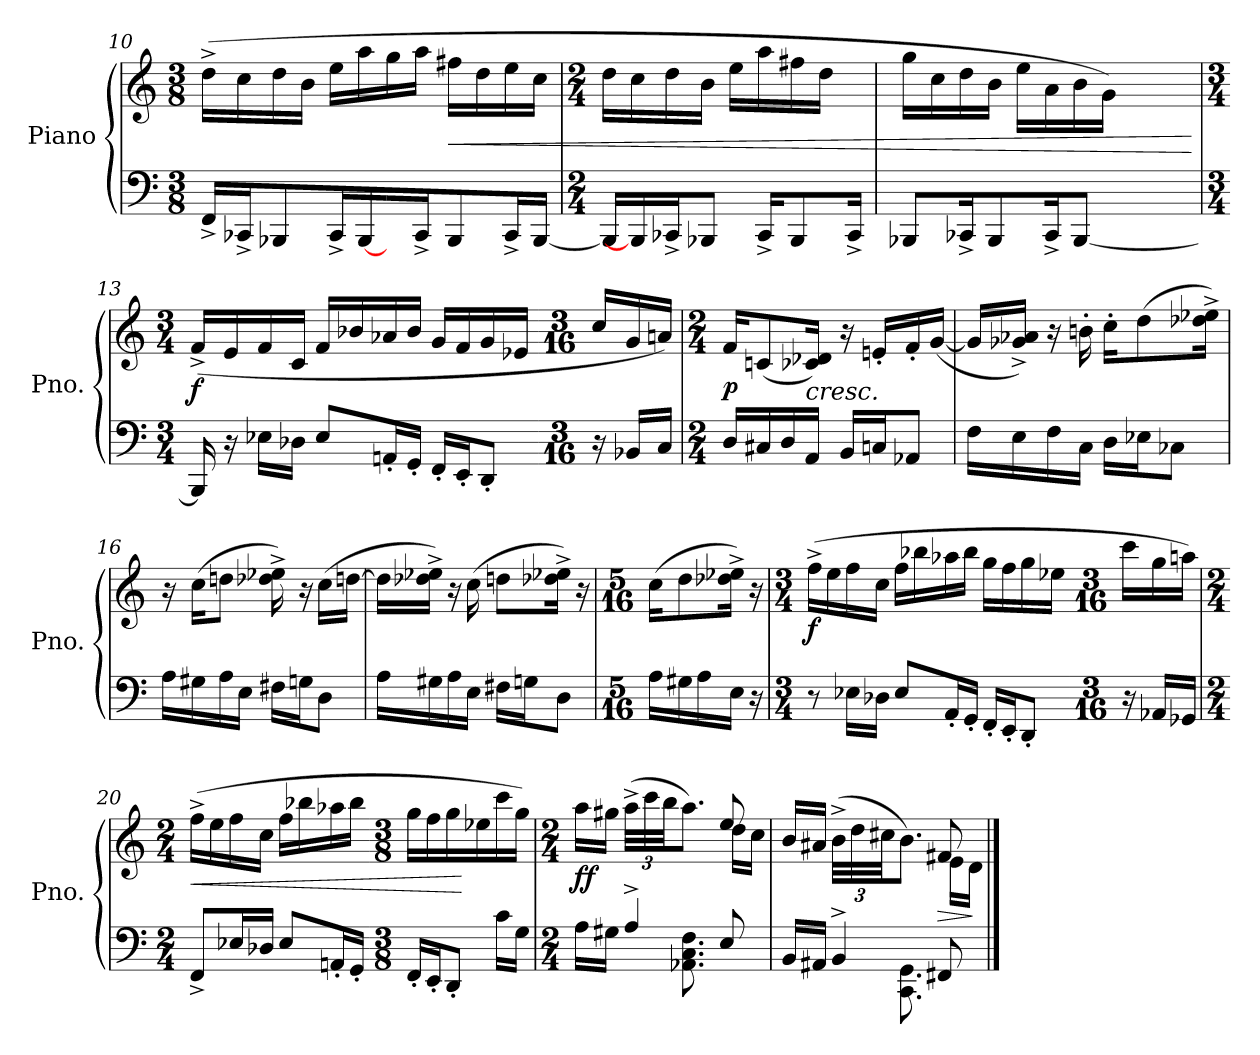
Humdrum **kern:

**kern	**kern	**dynam
*part1	*part1	*part1
*staff2	*staff1	*staff1/2
*I"Piano	*	*
*I'Pno.	*	*
!!LO:LB:g=z
*clefF4	*clefG2	*
*k[]	*k[]	*
*M3/8	*M3/8	*
=10	=10	=10
16FF^/LL	(>16dd^\LL	.
16CC-X^/J	16cc\	.
8BBB-X/	16dd\	.
.	16b\JJ	.
16CC-^/K	16ee\LL	.
[16BBB-/	16aa\	.
16ryy	16gg\	.
16CC-^/K	16aa\JJ	.
!	!	!LO:HP:b
8BBB-/	16ff#X\LL	<
.	16dd\	.
16CC-^/L	16ee\	.
[16BBB-/JJ	16cc\JJ	.
=11	=11	=11
*M2/4	*M2/4	*
16BBB-/LL]	16dd\LL	.
16BBB-/]	16cc\	.
16CC-X^/J	16dd\	.
8BBB-X/J	16b\JJ	.
.	16ee\LL	.
16CC-^/KL	16aa\	.
8BBB-/	16ff#X\	.
.	16dd\JJ	.
16CC-^/Jk	16ryy	.
=12	=12	=12
8BBB-X/L	16gg\LL	.
.	16cc\	.
16CC-X^/K	16dd\	.
8BBB-/	16b\JJ	.
.	16ee\LL	.
16CC-^/K	16a\	.
[8BBB-/J	16b\	.
.	16g\JJ)	.
.	.	[
!!LO:PB:g=z
=13	=13	=13
*M3/4	*M3/4	*
!	!	!LO:DY:b
16BBB-/]	(>16f^/LL	f
16r	16e/	.
16E-X\LL	16f/	.
16D-X\JJ	16c/JJ	.
8E-/L	16f/LL	.
.	16b-X/	.
16AAn'/L	16a-X/	.
16GG'/JJ	16b-/JJ	.
16FF'/LL	16g/LL	.
16EE'/J	16f/	.
8DD'/J	16g/	.
.	16e-X/JJ	.
=13X9-	=13X9-	=13X9-
*M3/16	*M3/16	*
16r	16cc/LL	.
16BB-X/LL	16g/	.
16C/JJ	16an/JJ)	.
=14	=14	=14
*M2/4	*M2/4	*
!	!	!LO:DY:b
16D/LL	16f/KL	p
16C#X/	(<8cni/	.
16D/	.	.
!	!LO:TX:b:i:t=cresc.	!
16AA/JJ	16c-X/ 16d-X/Jk)	.
16BB/LL	16r	.
16Cn/J	16en'/LL	.
8AA-X/J	16f'/	.
.	(<[16g/JJ	.
=15	=15	=15
16F\LL	16g/LL]	.
16E\	16g-X/^ 16a-X/^JJ)	.
16F\	16r	.
16C\JJ	16bn'\	.
16D\LL	16cc'\KL	.
16E-X\J	(>8dd\	.
8C-X\J	.	.
.	16dd-X\^ 16ee-X\^Jk)	.
!!LO:LB:g=z
=16	=16	=16
16A\LL	16r	.
16G#X\	(>16cc\KL	.
16A\	8ddn\J	.
16E\JJ	.	.
16F#X\LL	16dd-X\^ 16ee-X\^)	.
16Gn\J	16r	.
8D\J	(>16cc\LL	.
.	[16ddn\JJ	.
=17	=17	=17
16A\LL	16dd\LL]	.
16G#X\	16dd-X\^ 16ee-X\^JJ)	.
16A\	16r	.
16E\JJ	(>16cc\	.
16F#X\LL	8ddn\L	.
16Gn\J	.	.
8D\J	16dd-X\^ 16ee-X\^Jk)	.
.	16r	.
=18	=18	=18
*M5/16	*M5/16	*
16A\LL	(>16cc\KL	.
16G#X\	8dd\	.
16A\	.	.
16E\JJ	16dd-X\^ 16ee-X\^Jk)	.
16r	16r	.
!!LO:LB:g=z
=19	=19	=19
*M3/4	*M3/4	*
!	!	!LO:DY:b
8r	(>16ff^\LL	f
.	16ee\	.
16E-X\LL	16ff\	.
16D-X\JJ	16cc\JJ	.
8E-/L	16ff\LL	.
.	16bb-X\	.
16AA'/L	16aa-X\	.
16GG'/JJ	16bb-\JJ	.
16FF'/LL	16gg\LL	.
16EE'/J	16ff\	.
8DD'/J	16gg\	.
.	16ee-X\JJ	.
=19X10-	=19X10-	=19X10-
*M3/16	*M3/16	*
16r	16ccc\LL	.
16AA-X/LL	16gg\	.
16GG-X/JJ	16aan\JJ)	.
=20	=20	=20
*M2/4	*M2/4	*
!	!	!LO:HP:b
8FF^/L	(>16ff^\LL	<
.	16ee\	.
16E-X/L	16ff\	.
16D-X/JJ	16cc\JJ	.
8E-/L	16ff\LL	.
.	16bb-X\	.
16AAn'/L	16aa-X\	.
16GG'/JJ	16bb-\JJ	.
=20X11-	=20X11-	=20X11-
*M3/8	*M3/8	*
16FF'/LL	16gg\LL	.
16EE'/J	16ff\	.
8DD'/J	16gg\	.
.	16ee-X\	.
16c\LL	16ccc\	.
16G\JJ	16gg\JJ)	.
.	.	[
!!LO:LB:g=z
=21	=21	=21
*M2/4	*M2/4	*
*^	*^	*
!	!	!	!	!LO:DY:b
16A\LL	8.ryy	16aa\LL	4.ryy	ff
16G#X\JJ	.	16gg#X\JJ	.	.
*	*	*Xbrackettup	*	*
4A^/	.	(>48aa^\LLL	.	.
.	.	48ccc\	.	.
.	.	48bb\JJ	.	.
.	8.AA-X\ 8.C\ 8.F\	8.aa\J)	.	.
8E/	8ryy	8ee/	16dd\LL	.
.	.	.	16cc\JJ	.
=22	=22	=22	=22	=22
16BB/LL	8.ryy	16b/LL	4.ryy	.
16AA#X/JJ	.	16a#X/JJ	.	.
4BB^/	.	(>48b^\LLL	.	.
.	.	48dd\	.	.
.	.	48cc#X\JJ	.	.
.	8.CC\ 8.GG\	8.b\J)	.	.
!	!	!	!	!LO:HP:b
8FF#X/	8ryy	8f#X/	16e\LL	>
.	.	.	16d\JJ	.
*v	*v	*	*	*
*	*v	*v	*
.	.	]
==	==	==
*-	*-	*-
